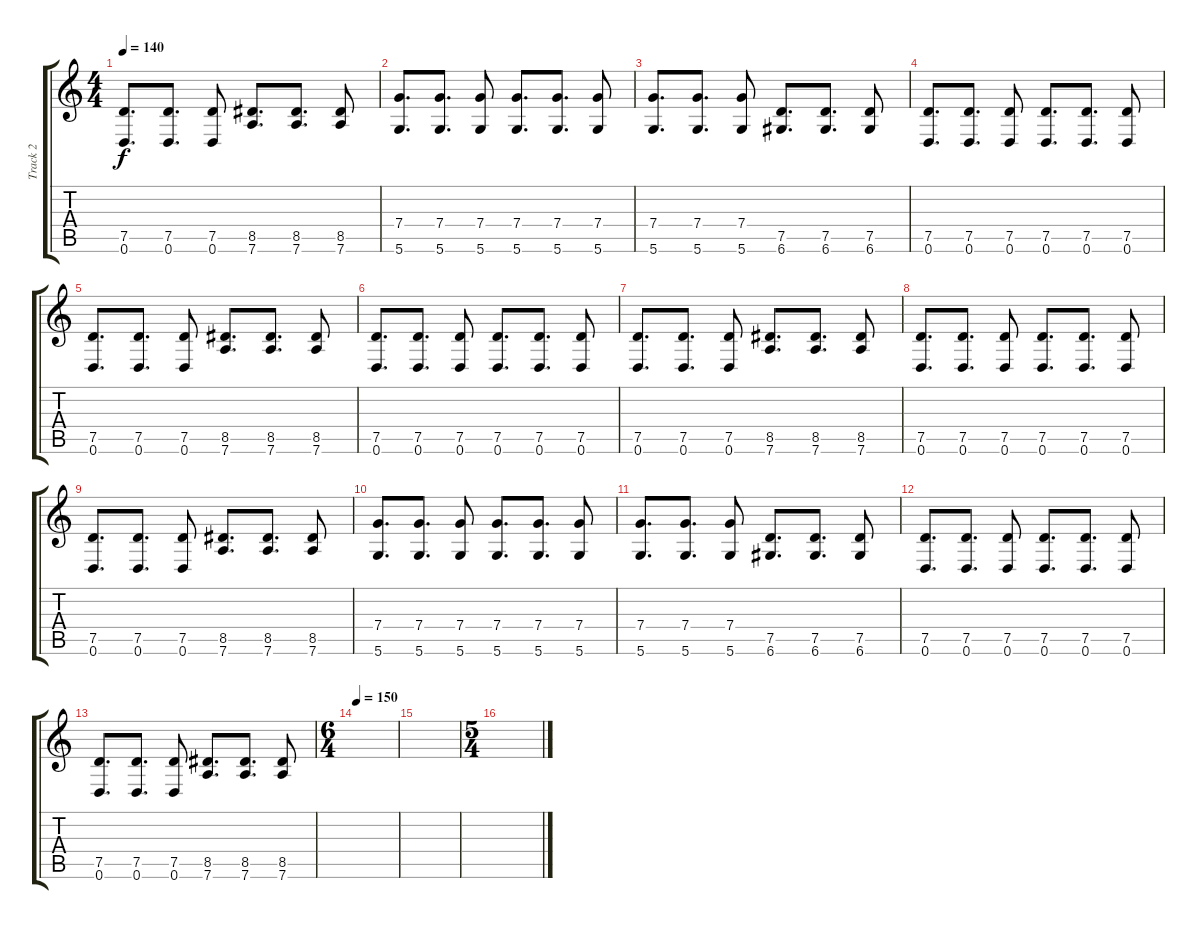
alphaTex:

\track ("Track 2" "Track 2") {instrument distortionguitar}
\staff {score tabs}
\tuning (D4 A3 F3 C3 G2 D2) {hide}
\ts (4 4)
\tempo 140
\clef g2
\ks c
(7.5 0.6).8{d dy f} (7.5 0.6).8{d} (7.5 0.6).8 (8.5 7.6).8{d} (8.5 7.6).8{d} (8.5 7.6).8 |
(7.4 5.6).8{d} (7.4 5.6).8{d} (7.4 5.6).8 (7.4 5.6).8{d} (7.4 5.6).8{d} (7.4 5.6).8 |
(7.4 5.6).8{d} (7.4 5.6).8{d} (7.4 5.6).8 (7.5 6.6).8{d} (7.5 6.6).8{d} (7.5 6.6).8 |
(7.5 0.6).8{d} (7.5 0.6).8{d} (7.5 0.6).8 (7.5 0.6).8{d} (7.5 0.6).8{d} (7.5 0.6).8 |
(7.5 0.6).8{d} (7.5 0.6).8{d} (7.5 0.6).8 (8.5 7.6).8{d} (8.5 7.6).8{d} (8.5 7.6).8 |
(7.5 0.6).8{d} (7.5 0.6).8{d} (7.5 0.6).8 (7.5 0.6).8{d} (7.5 0.6).8{d} (7.5 0.6).8 |
(7.5 0.6).8{d} (7.5 0.6).8{d} (7.5 0.6).8 (8.5 7.6).8{d} (8.5 7.6).8{d} (8.5 7.6).8 |
(7.5 0.6).8{d} (7.5 0.6).8{d} (7.5 0.6).8 (7.5 0.6).8{d} (7.5 0.6).8{d} (7.5 0.6).8 |
(7.5 0.6).8{d} (7.5 0.6).8{d} (7.5 0.6).8 (8.5 7.6).8{d} (8.5 7.6).8{d} (8.5 7.6).8 |
(7.4 5.6).8{d} (7.4 5.6).8{d} (7.4 5.6).8 (7.4 5.6).8{d} (7.4 5.6).8{d} (7.4 5.6).8 |
(7.4 5.6).8{d} (7.4 5.6).8{d} (7.4 5.6).8 (7.5 6.6).8{d} (7.5 6.6).8{d} (7.5 6.6).8 |
(7.5 0.6).8{d} (7.5 0.6).8{d} (7.5 0.6).8 (7.5 0.6).8{d} (7.5 0.6).8{d} (7.5 0.6).8 |
(7.5 0.6).8{d} (7.5 0.6).8{d} (7.5 0.6).8 (8.5 7.6).8{d} (8.5 7.6).8{d} (8.5 7.6).8 |
\ts (6 4)
\tempo 150
|
|
\ts (5 4)
